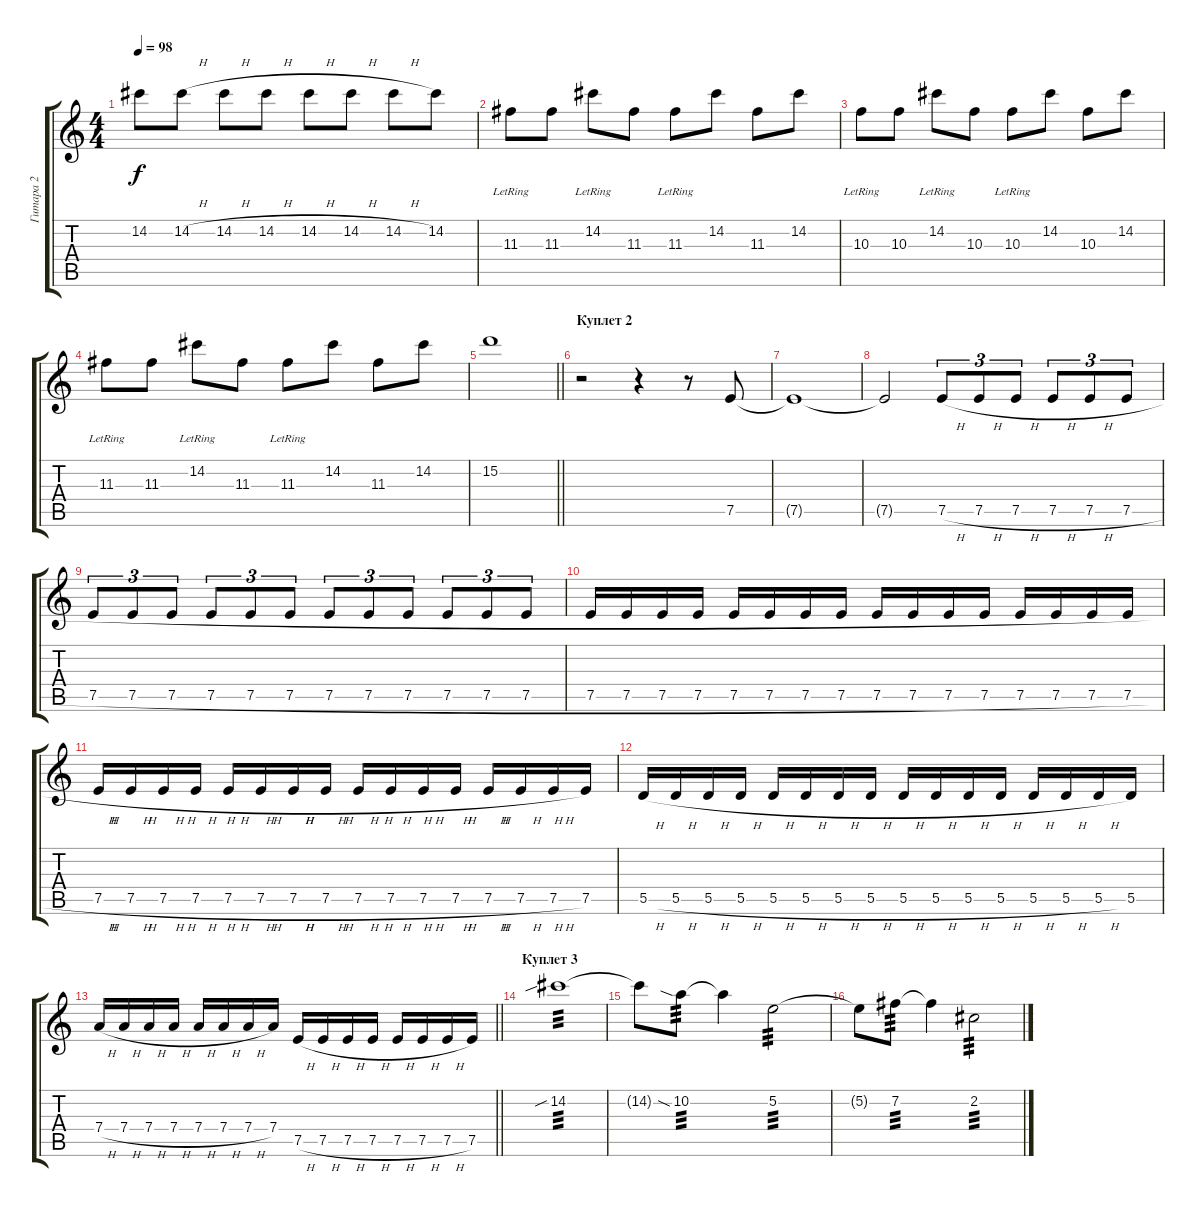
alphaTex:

\track ("Гитара 2" "Гитара 2") {instrument electricguitarclean}
\staff {score tabs}
\tuning (E4 B3 G3 D3 A2 E2) {hide}
\ts (4 4)
\tempo 98
\clef g2
\ks c
14.2{t}.8{dy f} 14.2{h}.8 14.2{h}.8 14.2{h}.8 14.2{h}.8 14.2{h}.8 14.2{h}.8 14.2.8 |
11.3{lr}.8 11.3.8 14.2{lr}.8 11.3.8 11.3{lr}.8 14.2.8 11.3.8 14.2.8 |
10.3{lr}.8 10.3.8 14.2{lr}.8 10.3.8 10.3{lr}.8 14.2.8 10.3.8 14.2.8 |
11.3{lr}.8 11.3.8 14.2{lr}.8 11.3.8 11.3{lr}.8 14.2.8 11.3.8 14.2.8 |
\barLineRight lightlight
15.2.1 |
\section ("" "Куплет 2")
r.2{volume 2 balance 14 instrument distortionguitar} r.4 r.8 7.5.8 |
7.5{t}.1 |
7.5{t}.2 7.5{h}.8{tu (3 2)} 7.5{h}.8{tu (3 2)} 7.5{h}.8{tu (3 2)} 7.5{h}.8{tu (3 2)} 7.5{h}.8{tu (3 2)} 7.5{h}.8{tu (3 2)} |
7.5{h}.8{tu (3 2)} 7.5{h}.8{tu (3 2)} 7.5{h}.8{tu (3 2)} 7.5{h}.8{tu (3 2)} 7.5{h}.8{tu (3 2)} 7.5{h}.8{tu (3 2)} 7.5{h}.8{tu (3 2)} 7.5{h}.8{tu (3 2)} 7.5{h}.8{tu (3 2)} 7.5{h}.8{tu (3 2)} 7.5{h}.8{tu (3 2)} 7.5{h}.8{tu (3 2)} |
7.5{h}.16{volume 5 balance 14} 7.5{h}.16 7.5{h}.16 7.5{h}.16 7.5{h}.16 7.5{h}.16 7.5{h}.16 7.5{h}.16 7.5{h}.16 7.5{h}.16 7.5{h}.16 7.5{h}.16 7.5{h}.16 7.5{h}.16 7.5{h}.16 7.5{h}.16 |
7.5{h}.16 7.5{h}.16 7.5{h}.16 7.5{h}.16 7.5{h}.16 7.5{h}.16 7.5{h}.16 7.5{h}.16 7.5{h}.16 7.5{h}.16{volume 2} 7.5{h}.16 7.5{h}.16 7.5{h}.16 7.5{h}.16 7.5{h}.16 7.5.16 |
5.5{h}.16 5.5{h}.16 5.5{h}.16 5.5{h}.16 5.5{h}.16 5.5{h}.16 5.5{h}.16 5.5{h}.16 5.5{h}.16 5.5{h}.16 5.5{h}.16 5.5{h}.16 5.5{h}.16 5.5{h}.16 5.5{h}.16 5.5.16 |
\barLineRight lightlight
7.4{h}.16 7.4{h}.16 7.4{h}.16 7.4{h}.16 7.4{h}.16 7.4{h}.16 7.4{h}.16 7.4.16 7.5{h}.16 7.5{h}.16 7.5{h}.16 7.5{h}.16 7.5{h}.16 7.5{h}.16 7.5{h}.16 7.5.16 |
\section ("" "Куплет 3")
14.2{sib}.1{tp 3 volume 6} |
14.2{t}.8 10.2{sia}.8{tp 3} 10.2{t}.4 5.2.2{tp 3} |
5.2{t}.8 7.2.8{tp 3} 7.2{t}.4 2.2.2{tp 3}
